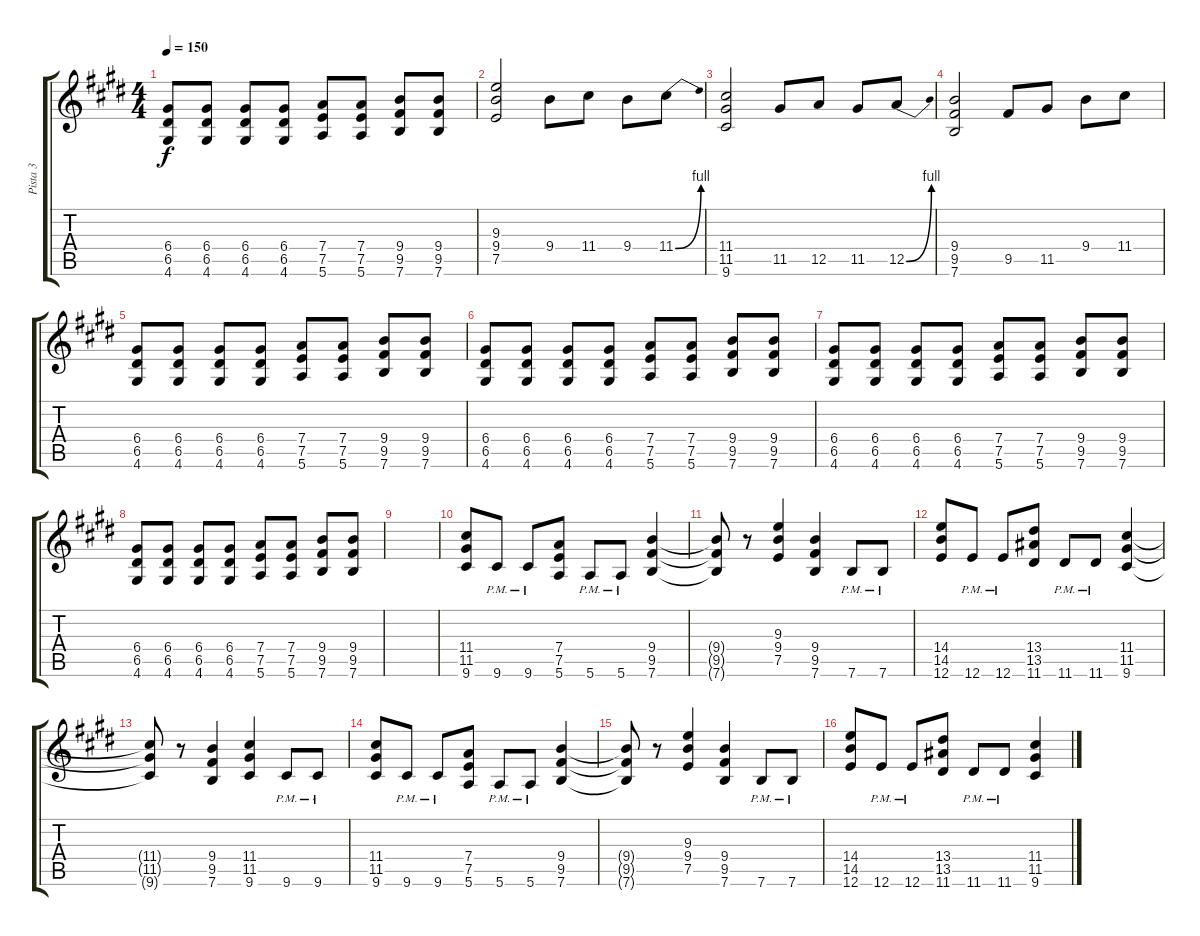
\track ("Pista 3" "Pista 3") {instrument distortionguitar}
\staff {score tabs}
\tuning (E4 B3 G3 D3 A2 E2) {hide}
\ts (4 4)
\tempo 150
\clef g2
\ks e
(6.4 6.5 4.6).8{dy f} (6.4 6.5 4.6).8 (6.4 6.5 4.6).8 (6.4 6.5 4.6).8 (7.4 7.5 5.6).8 (7.4 7.5 5.6).8 (9.4 9.5 7.6).8 (9.4 9.5 7.6).8 |
(9.3 9.4 7.5).2 9.4.8 11.4.8 9.4.8 11.4{be (bend 0 0 60 4)}.8 |
(11.4 11.5 9.6).2 11.5.8 12.5.8 11.5.8 12.5{be (bend 0 0 60 4)}.8 |
(9.4 9.5 7.6).2 9.5.8 11.5.8 9.4.8 11.4.8 |
(6.4 6.5 4.6).8 (6.4 6.5 4.6).8 (6.4 6.5 4.6).8 (6.4 6.5 4.6).8 (7.4 7.5 5.6).8 (7.4 7.5 5.6).8 (9.4 9.5 7.6).8 (9.4 9.5 7.6).8 |
(6.4 6.5 4.6).8 (6.4 6.5 4.6).8 (6.4 6.5 4.6).8 (6.4 6.5 4.6).8 (7.4 7.5 5.6).8 (7.4 7.5 5.6).8 (9.4 9.5 7.6).8 (9.4 9.5 7.6).8 |
(6.4 6.5 4.6).8 (6.4 6.5 4.6).8 (6.4 6.5 4.6).8 (6.4 6.5 4.6).8 (7.4 7.5 5.6).8 (7.4 7.5 5.6).8 (9.4 9.5 7.6).8 (9.4 9.5 7.6).8 |
(6.4 6.5 4.6).8 (6.4 6.5 4.6).8 (6.4 6.5 4.6).8 (6.4 6.5 4.6).8 (7.4 7.5 5.6).8 (7.4 7.5 5.6).8 (9.4 9.5 7.6).8 (9.4 9.5 7.6).8 |
|
(11.4 11.5 9.6).8 9.6{pm}.8 9.6{pm}.8 (7.4 7.5 5.6).8 5.6{pm}.8 5.6{pm}.8 (9.4 9.5 7.6).4 |
(9.4{t} 9.5{t} 7.6{t}).8 r.8 (9.3 9.4 7.5).4 (9.4 9.5 7.6).4 7.6{pm}.8 7.6{pm}.8 |
(14.4 14.5 12.6).8 12.6{pm}.8 12.6{pm}.8 (13.4 13.5 11.6).8 11.6{pm}.8 11.6{pm}.8 (11.4 11.5 9.6).4 |
(11.4{t} 11.5{t} 9.6{t}).8 r.8 (9.4 9.5 7.6).4 (11.4 11.5 9.6).4 9.6{pm}.8 9.6{pm}.8 |
(11.4 11.5 9.6).8 9.6{pm}.8 9.6{pm}.8 (7.4 7.5 5.6).8 5.6{pm}.8 5.6{pm}.8 (9.4 9.5 7.6).4 |
(9.4{t} 9.5{t} 7.6{t}).8 r.8 (9.3 9.4 7.5).4 (9.4 9.5 7.6).4 7.6{pm}.8 7.6{pm}.8 |
(14.4 14.5 12.6).8 12.6{pm}.8 12.6{pm}.8 (13.4 13.5 11.6).8 11.6{pm}.8 11.6{pm}.8 (11.4 11.5 9.6).4
